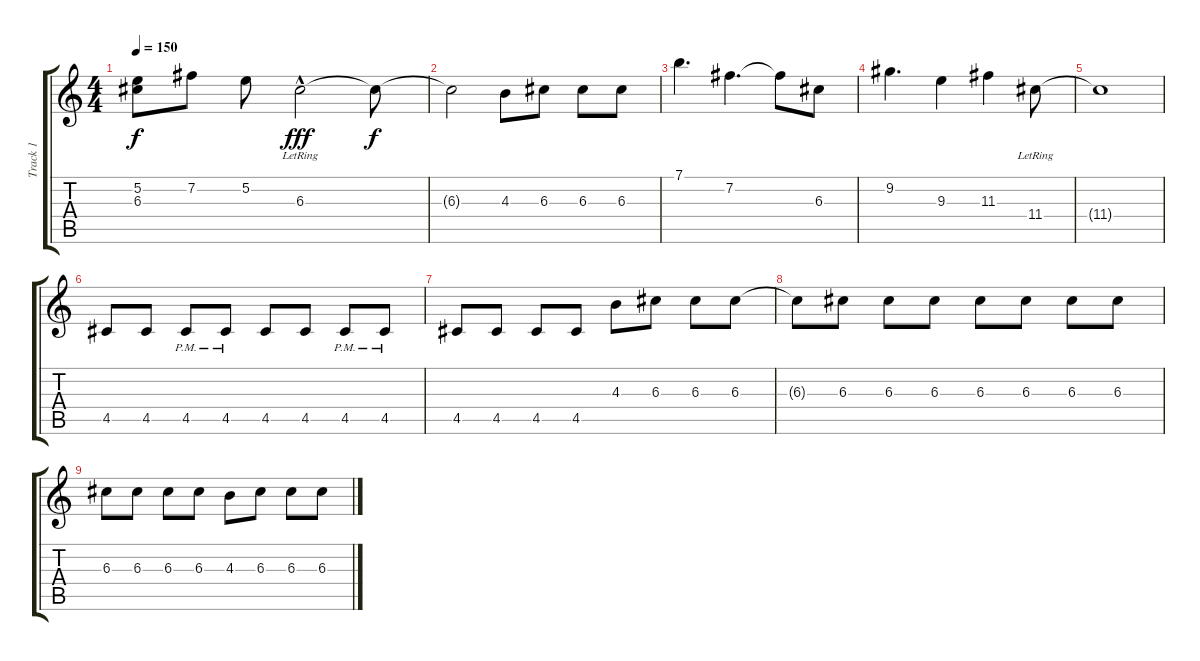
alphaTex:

\track ("Track 1" "Track 1") {instrument overdrivenguitar}
\staff {score tabs}
\tuning (E4 B3 G3 D3 A2 E2) {hide}
\ts (4 4)
\tempo 150
\clef g2
\ks c
(5.2 6.3{t}).8{dy f} 7.2.8 5.2.8 6.3{hac lr}.2{dy fff} 6.3{t}.8{dy f} |
6.3{t}.2 4.3.8 6.3.8 6.3.8 6.3.8 |
7.1.4{d} 7.2.4{d} 7.2{t}.8 6.3.8 |
9.2.4{d} 9.3.4 11.3.4 11.4{lr}.8 |
11.4{t}.1 |
4.5.8 4.5.8 4.5{pm}.8 4.5{pm}.8 4.5.8 4.5.8 4.5{pm}.8 4.5{pm}.8 |
4.5.8 4.5.8 4.5.8 4.5.8 4.3.8 6.3.8 6.3.8 6.3.8 |
6.3{t}.8 6.3.8 6.3.8 6.3.8 6.3.8 6.3.8 6.3.8 6.3.8 |
6.3.8 6.3.8 6.3.8 6.3.8 4.3.8 6.3.8 6.3.8 6.3.8
